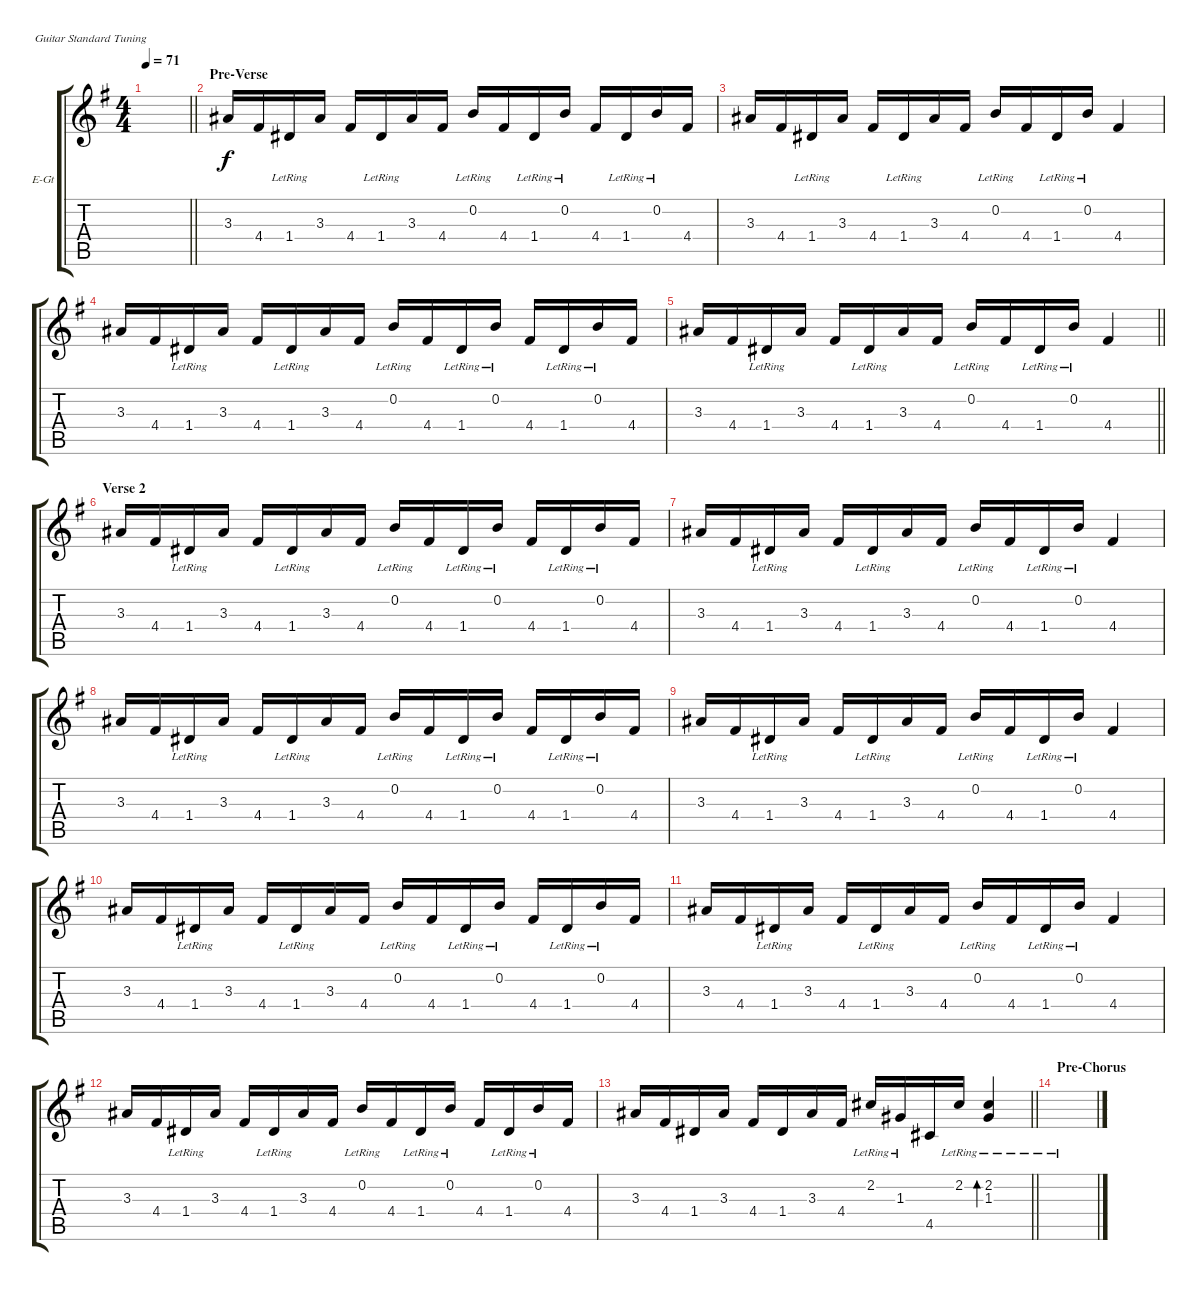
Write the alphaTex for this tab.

\bracketExtendMode groupsimilarinstruments
\firstSystemTrackNameOrientation horizontal
\otherSystemsTrackNameOrientation horizontal
\track ("Electric Guitar" "E-Gt") {instrument electricguitarclean}
\staff {score tabs}
\tuning (E4 B3 G3 D3 A2 E2)
\ts (4 4)
\tempo 71
\clef g2
\scale
0.333333
\barLineRight lightlight
\ks eminor
|
\section ("" "Pre-Verse")
\scale
0.333333 3.3.16 4.4.16 1.4{lr}.16 3.3.16 4.4.16 1.4{lr}.16 3.3.16 4.4.16 0.2{lr}.16 4.4.16 1.4{lr}.16 0.2{lr}.16 4.4.16 1.4{lr}.16 0.2{lr}.16 4.4.16 |
\scale
0.333333 3.3.16 4.4.16 1.4{lr}.16 3.3.16 4.4.16 1.4{lr}.16 3.3.16 4.4.16 0.2{lr}.16 4.4.16 1.4{lr}.16 0.2{lr}.16 4.4.4 |
\scale
0.333333 3.3.16 4.4.16 1.4{lr}.16 3.3.16 4.4.16 1.4{lr}.16 3.3.16 4.4.16 0.2{lr}.16 4.4.16 1.4{lr}.16 0.2{lr}.16 4.4.16 1.4{lr}.16 0.2{lr}.16 4.4.16 |
\scale
0.333333
\barLineRight lightlight
3.3.16 4.4.16 1.4{lr}.16 3.3.16 4.4.16 1.4{lr}.16 3.3.16 4.4.16 0.2{lr}.16 4.4.16 1.4{lr}.16 0.2{lr}.16 4.4.4 |
\section ("" "Verse 2")
\scale
0.333333 3.3.16 4.4.16 1.4{lr}.16 3.3.16 4.4.16 1.4{lr}.16 3.3.16 4.4.16 0.2{lr}.16 4.4.16 1.4{lr}.16 0.2{lr}.16 4.4.16 1.4{lr}.16 0.2{lr}.16 4.4.16 |
\scale
0.333333 3.3.16 4.4.16 1.4{lr}.16 3.3.16 4.4.16 1.4{lr}.16 3.3.16 4.4.16 0.2{lr}.16 4.4.16 1.4{lr}.16 0.2{lr}.16 4.4.4 |
\scale
0.333333 3.3.16 4.4.16 1.4{lr}.16 3.3.16 4.4.16 1.4{lr}.16 3.3.16 4.4.16 0.2{lr}.16 4.4.16 1.4{lr}.16 0.2{lr}.16 4.4.16 1.4{lr}.16 0.2{lr}.16 4.4.16 |
\scale
0.333333 3.3.16 4.4.16 1.4{lr}.16 3.3.16 4.4.16 1.4{lr}.16 3.3.16 4.4.16 0.2{lr}.16 4.4.16 1.4{lr}.16 0.2{lr}.16 4.4.4 |
\scale
0.333333 3.3.16 4.4.16 1.4{lr}.16 3.3.16 4.4.16 1.4{lr}.16 3.3.16 4.4.16 0.2{lr}.16 4.4.16 1.4{lr}.16 0.2{lr}.16 4.4.16 1.4{lr}.16 0.2{lr}.16 4.4.16 |
\scale
0.333333 3.3.16 4.4.16 1.4{lr}.16 3.3.16 4.4.16 1.4{lr}.16 3.3.16 4.4.16 0.2{lr}.16 4.4.16 1.4{lr}.16 0.2{lr}.16 4.4.4 |
\scale
0.333333 3.3.16 4.4.16 1.4{lr}.16 3.3.16 4.4.16 1.4{lr}.16 3.3.16 4.4.16 0.2{lr}.16 4.4.16 1.4{lr}.16 0.2{lr}.16 4.4.16 1.4{lr}.16 0.2{lr}.16 4.4.16 |
\scale
0.333333
\barLineRight lightlight
3.3.16 4.4.16 1.4.16 3.3.16 4.4.16 1.4.16 3.3.16 4.4.16 2.2{lr}.16 1.3{lr}.16 4.5.16 2.2{lr}.16 (1.3{lr} 2.2{lr}).4{bd 60} |
\section ("" "Pre-Chorus")
\scale
0.333333 |
\scale
0.333333 |
\scale
0.333333
